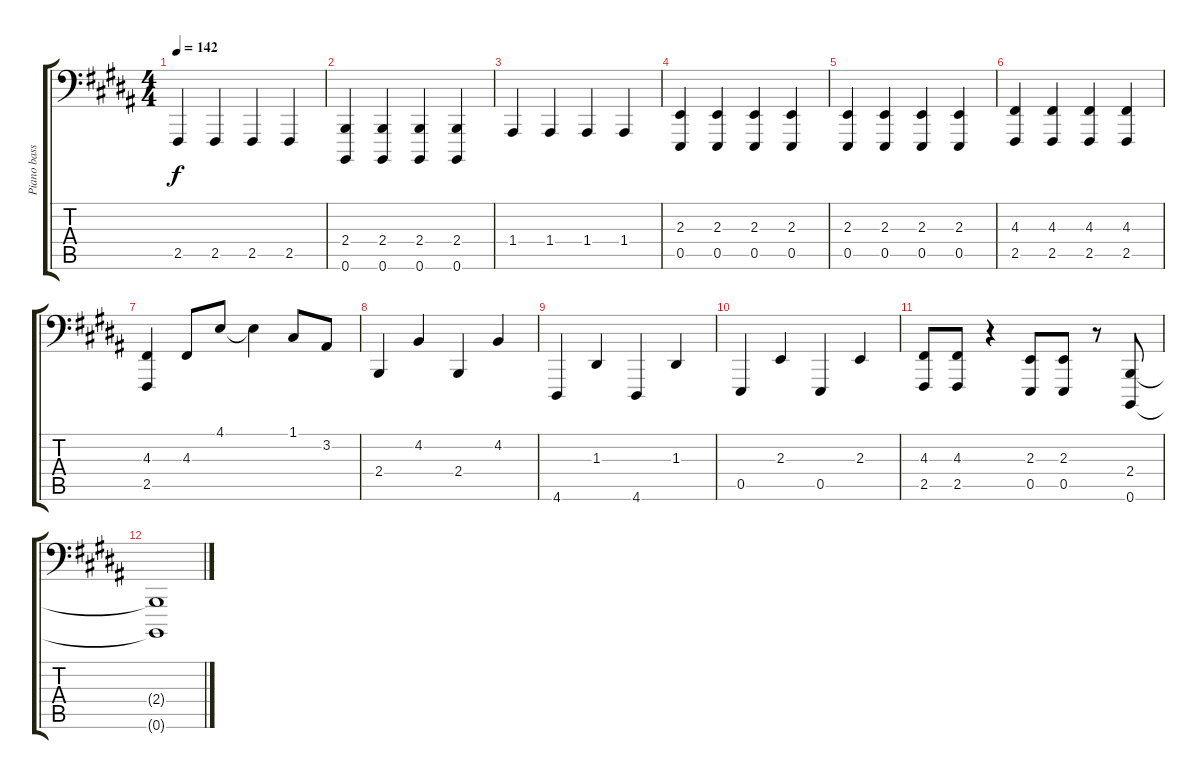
\track ("Piano bass clef" "Piano bass") {instrument brightacousticpiano}
\staff {score tabs}
\tuning (C3 G2 D2 A1 E1 B0) {hide}
\ts (4 4)
\tempo 142
\clef f4
\ks b
2.5.4{dy f} 2.5.4 2.5.4 2.5.4 |
(2.4 0.6).4 (2.4 0.6).4 (2.4 0.6).4 (2.4 0.6).4 |
1.4.4 1.4.4 1.4.4 1.4.4 |
(2.3 0.5).4 (2.3 0.5).4 (2.3 0.5).4 (2.3 0.5).4 |
(2.3 0.5).4 (2.3 0.5).4 (2.3 0.5).4 (2.3 0.5).4 |
(4.3 2.5).4 (4.3 2.5).4 (4.3 2.5).4 (4.3 2.5).4 |
(4.3 2.5).4 4.3.8 4.1.8 4.1{t}.4 1.1.8 3.2.8 |
2.4.4 4.2.4 2.4.4 4.2.4 |
4.6.4 1.3.4 4.6.4 1.3.4 |
0.5.4 2.3.4 0.5.4 2.3.4 |
(4.3 2.5).8 (4.3 2.5).8 r.4 (2.3 0.5).8 (2.3 0.5).8 r.8 (2.4 0.6).8 |
(2.4{t} 0.6{t}).1
